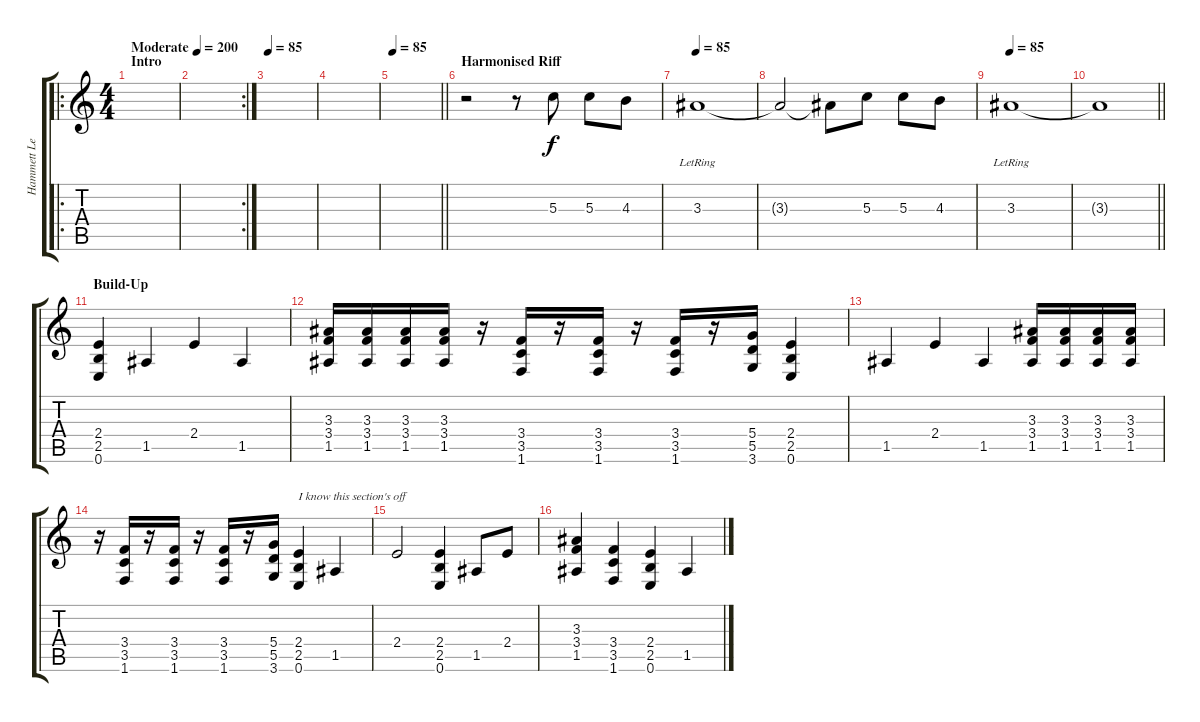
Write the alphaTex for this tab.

\track ("Hammett Lead" "Hammett Le") {instrument distortionguitar}
\staff {score tabs}
\tuning (E4 B3 G3 D3 A2 E2) {hide}
\ro
\ts (4 4)
\section ("" "Intro")
\tempo (200 "Moderate")
\tempo 85
\tempo (200 "Moderate")
\clef g2
\ks c
|
\rc 2
|
\tempo 85
|
|
\tempo 85
\barLineRight lightlight
|
\section ("" "Harmonised Riff")
r.2 r.8 5.3.8 5.3.8 4.3.8 |
\tempo 85
3.3{lr}.1 |
3.3{t}.2 3.3{t}.8 5.3.8 5.3.8 4.3.8 |
\tempo 85
3.3{lr}.1 |
\barLineRight lightlight
3.3{t}.1 |
\section ("" "Build-Up")
(2.4 2.5 0.6).4 1.5.4 2.4.4 1.5.4 |
(3.3 3.4 1.5).16 (3.3 3.4 1.5).16 (3.3 3.4 1.5).16 (3.3 3.4 1.5).16 r.16 (3.4 3.5 1.6).16 r.16 (3.4 3.5 1.6).16 r.16 (3.4 3.5 1.6).16 r.16 (5.4 5.5 3.6).16 (2.4 2.5 0.6).4 |
1.5.4 2.4.4 1.5.4 (3.3 3.4 1.5).16 (3.3 3.4 1.5).16 (3.3 3.4 1.5).16 (3.3 3.4 1.5).16 |
r.16 (3.4 3.5 1.6).16 r.16 (3.4 3.5 1.6).16 r.16 (3.4 3.5 1.6).16 r.16 (5.4 5.5 3.6).16 (2.4 2.5 0.6).4{txt "I know this section's off"} 1.5.4 |
2.4.2 (2.4 2.5 0.6).4 1.5.8 2.4.8 |
(3.3 3.4 1.5).4 (3.4 3.5 1.6).4 (2.4 2.5 0.6).4 1.5.4
